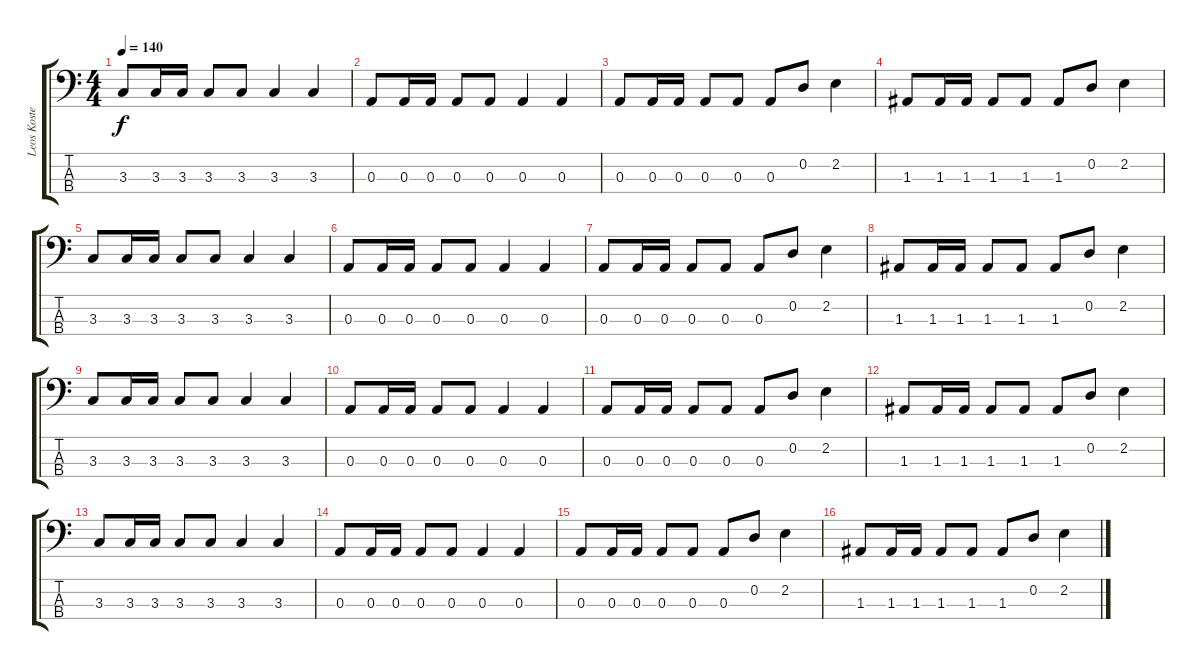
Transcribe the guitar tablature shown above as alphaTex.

\track ("Leos Kostelecky" "Leos Koste") {instrument electricbassfinger}
\staff {score tabs}
\tuning (G2 D2 A1 E1) {hide}
\ts (4 4)
\tempo 140
\clef f4
\ks c
3.3.8{dy f} 3.3.16 3.3.16 3.3.8 3.3.8 3.3.4 3.3.4 |
0.3.8 0.3.16 0.3.16 0.3.8 0.3.8 0.3.4 0.3.4 |
0.3.8 0.3.16 0.3.16 0.3.8 0.3.8 0.3.8 0.2.8 2.2.4 |
1.3.8 1.3.16 1.3.16 1.3.8 1.3.8 1.3.8 0.2.8 2.2.4 |
3.3.8 3.3.16 3.3.16 3.3.8 3.3.8 3.3.4 3.3.4 |
0.3.8 0.3.16 0.3.16 0.3.8 0.3.8 0.3.4 0.3.4 |
0.3.8 0.3.16 0.3.16 0.3.8 0.3.8 0.3.8 0.2.8 2.2.4 |
1.3.8 1.3.16 1.3.16 1.3.8 1.3.8 1.3.8 0.2.8 2.2.4 |
3.3.8 3.3.16 3.3.16 3.3.8 3.3.8 3.3.4 3.3.4 |
0.3.8 0.3.16 0.3.16 0.3.8 0.3.8 0.3.4 0.3.4 |
0.3.8 0.3.16 0.3.16 0.3.8 0.3.8 0.3.8 0.2.8 2.2.4 |
1.3.8 1.3.16 1.3.16 1.3.8 1.3.8 1.3.8 0.2.8 2.2.4 |
3.3.8 3.3.16 3.3.16 3.3.8 3.3.8 3.3.4 3.3.4 |
0.3.8 0.3.16 0.3.16 0.3.8 0.3.8 0.3.4 0.3.4 |
0.3.8 0.3.16 0.3.16 0.3.8 0.3.8 0.3.8 0.2.8 2.2.4 |
1.3.8 1.3.16 1.3.16 1.3.8 1.3.8 1.3.8 0.2.8 2.2.4
